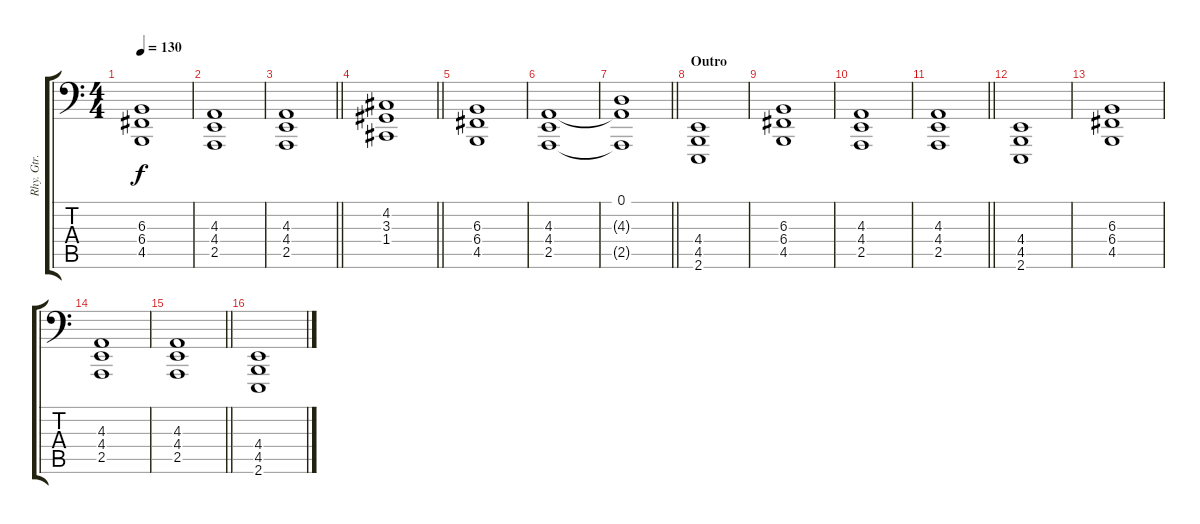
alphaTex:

\track ("Rhy. Gtr. 3" "Rhy. Gtr. ") {instrument electricgrandpiano}
\staff {score tabs}
\tuning (D3 A2 F2 C2 G1 D1) {hide}
\ts (4 4)
\tempo 130
\clef f4
\ks c
(6.3 6.4 4.5).1{dy f} |
(4.3 4.4 2.5).1 |
\barLineRight lightlight
(4.3 4.4 2.5).1 |
\barLineRight lightlight
(4.2 3.3 1.4).1 |
(6.3 6.4 4.5).1 |
(4.3 4.4 2.5).1 |
\barLineRight lightlight
(0.1 4.3{t} 2.5{t}).1 |
\section ("" "Outro")
(4.4 4.5 2.6).1 |
(6.3 6.4 4.5).1 |
(4.3 4.4 2.5).1 |
\barLineRight lightlight
(4.3 4.4 2.5).1 |
(4.4 4.5 2.6).1 |
(6.3 6.4 4.5).1 |
(4.3 4.4 2.5).1 |
\barLineRight lightlight
(4.3 4.4 2.5).1 |
(4.4 4.5 2.6).1
